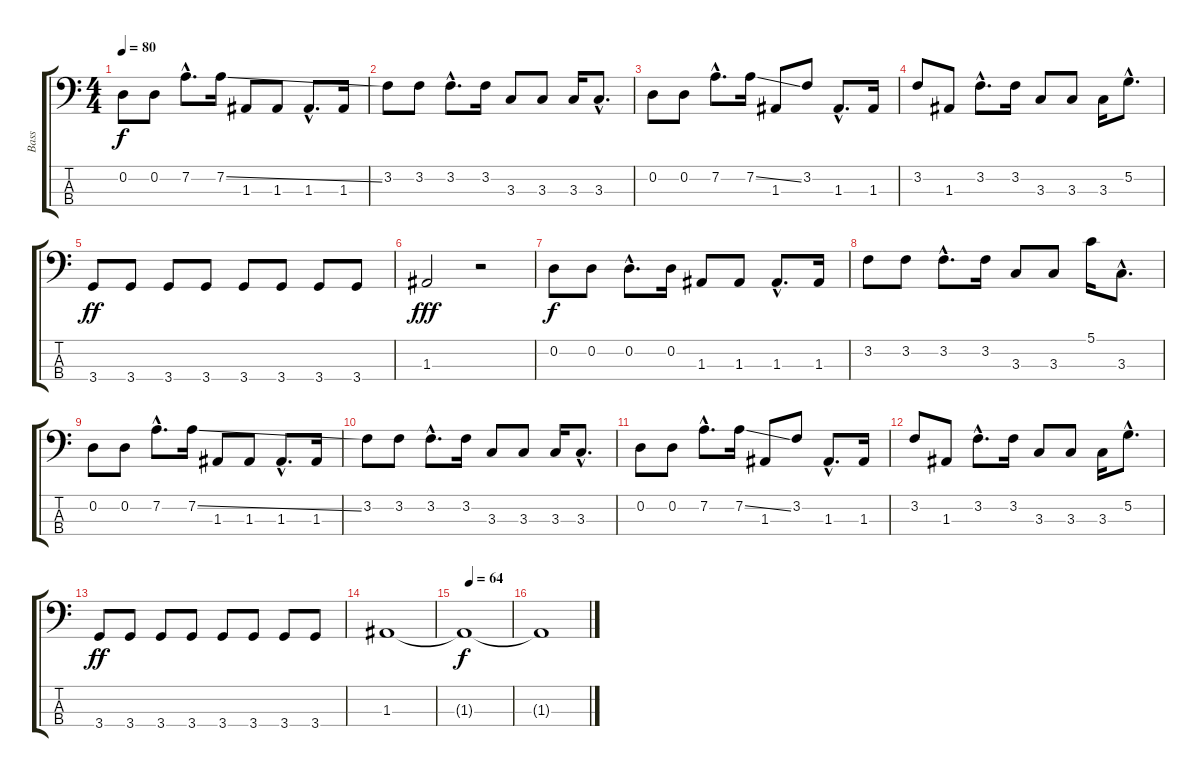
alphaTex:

\track ("Bass" "Bass") {instrument electricbasspick}
\staff {score tabs}
\tuning (G2 D2 A1 E1) {hide}
\ts (4 4)
\tempo 80
\clef f4
\ks c
0.2.8{dy f} 0.2.8 7.2{hac}.8{d} 7.2{ss}.16 1.3.8 1.3.8 1.3{hac}.8{d} 1.3.16 |
3.2.8 3.2.8 3.2{hac}.8{d} 3.2.16 3.3.8 3.3.8 3.3.16 3.3{hac}.8{d} |
0.2.8 0.2.8 7.2{hac}.8{d} 7.2{ss}.16 1.3.8 3.2.8 1.3{hac}.8{d} 1.3.16 |
3.2.8 1.3.8 3.2{hac}.8{d} 3.2.16 3.3.8 3.3.8 3.3.16 5.2{hac}.8{d} |
3.4.8{dy ff} 3.4.8 3.4.8 3.4.8 3.4.8 3.4.8 3.4.8 3.4.8 |
1.3.2{dy fff} r.2 |
0.2.8{dy f} 0.2.8 0.2{hac}.8{d} 0.2.16 1.3.8 1.3.8 1.3{hac}.8{d} 1.3.16 |
3.2.8 3.2.8 3.2{hac}.8{d} 3.2.16 3.3.8 3.3.8 5.1.16 3.3{hac}.8{d} |
0.2.8 0.2.8 7.2{hac}.8{d} 7.2{ss}.16 1.3.8 1.3.8 1.3{hac}.8{d} 1.3.16 |
3.2.8 3.2.8 3.2{hac}.8{d} 3.2.16 3.3.8 3.3.8 3.3.16 3.3{hac}.8{d} |
0.2.8 0.2.8 7.2{hac}.8{d} 7.2{ss}.16 1.3.8 3.2.8 1.3{hac}.8{d} 1.3.16 |
3.2.8 1.3.8 3.2{hac}.8{d} 3.2.16 3.3.8 3.3.8 3.3.16 5.2{hac}.8{d} |
3.4.8{dy ff} 3.4.8 3.4.8 3.4.8 3.4.8 3.4.8 3.4.8 3.4.8 |
1.3.1 |
\tempo (64 0.125)
1.3{t}.1{dy f} |
1.3{t}.1
